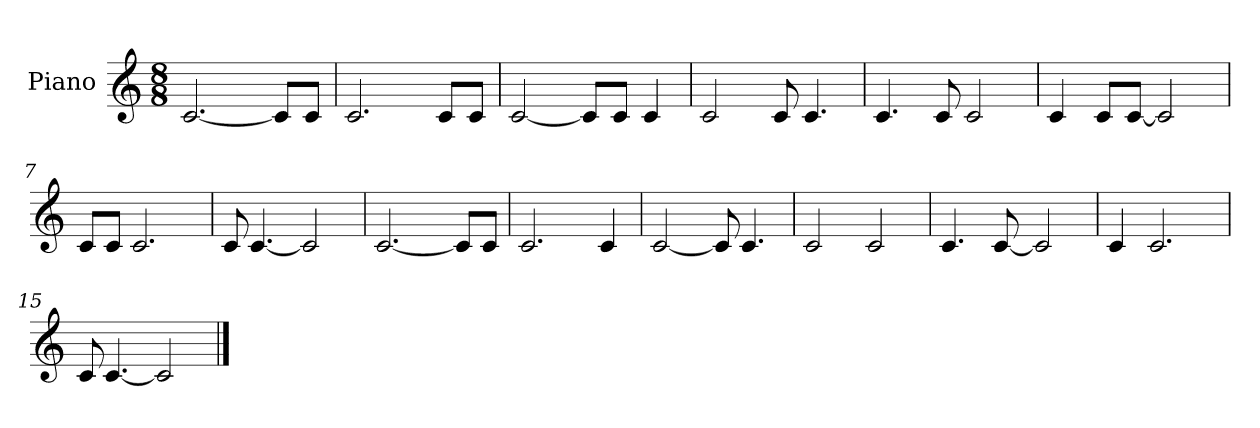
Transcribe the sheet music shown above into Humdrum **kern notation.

**kern
*part1
*staff1
*I"Piano
*I'Pno.
*clefG2
*k[]
*M8/8
*MM90
=1
[2.c/
8c/L]
8c/J
=2
2.c/
8c/L
8c/J
=3
[2c/
8c/L]
8c/J
4c/
=4
2c/
8c/
4.c/
=5
4.c/
8c/
2c/
=6
4c/
8c/L
[8c/J
2c/]
=7
8c/L
8c/J
2.c/
=8
8c/
[4.c/
2c/]
=9
[2.c/
8c/L]
8c/J
=10
2.c/
4c/
=11
[2c/
8c/]
4.c/
=12
2c/
2c/
=13
4.c/
[8c/
2c/]
=14
4c/
2.c/
=15
8c/
[4.c/
2c/]
==
*-
